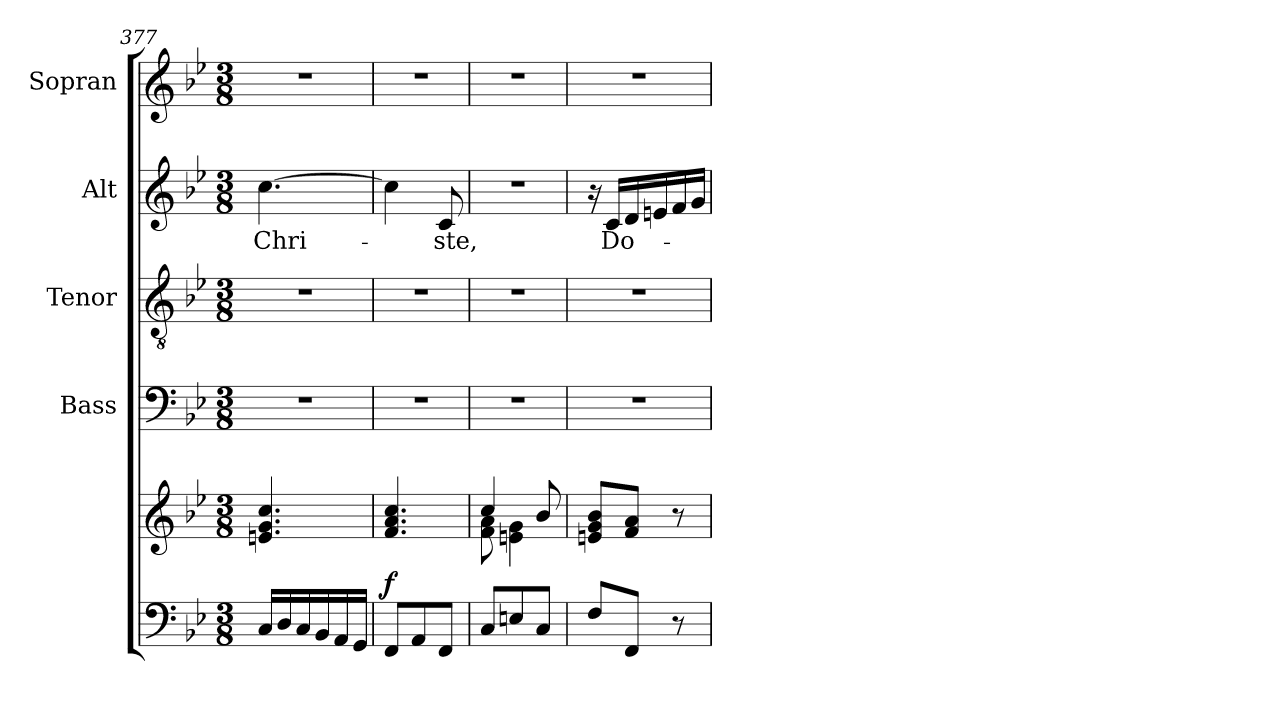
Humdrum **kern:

**kern	**kern	**dynam	**kern	**kern	**kern	**text	**kern
*part5	*part5	*part5	*part4	*part3	*part2	*part2	*part1
*staff6	*staff5	*staff5/6	*staff4	*staff3	*staff2	*staff2	*staff1
*	*	*	*I"Bass	*I"Tenor	*I"Alt	*	*I"Sopran
*	*	*	*I'B.	*I'T.	*I'A.	*	*I'S.
*clefF4	*clefG2	*	*clefF4	*clefGv2	*clefG2	*	*clefG2
*k[b-e-]	*k[b-e-]	*	*k[b-e-]	*k[b-e-]	*k[b-e-]	*	*k[b-e-]
*B-:	*B-:	*	*B-:	*B-:	*B-:	*	*B-:
*M3/8	*M3/8	*	*M3/8	*M3/8	*M3/8	*	*M3/8
=377	=377	=377	=377	=377	=377	=377	=377
!	!	!	!	!	!	!LO:LY:b	!
16C/LL	4.en/ 4.g/ 4.cc/	.	4.r	4.r	[4.cc\	Chri-	4.r
16D/	.	.	.	.	.	.	.
16C/	.	.	.	.	.	.	.
16BB-/	.	.	.	.	.	.	.
16AA/	.	.	.	.	.	.	.
16GG/JJ	.	.	.	.	.	.	.
=378	=378	=378	=378	=378	=378	=378	=378
!	!	!LO:DY:a=2	!	!	!	!	!
8FF/L	4.f/ 4.a/ 4.cc/	f	4.r	4.r	4cc\]	.	4.r
8AA/	.	.	.	.	.	.	.
!	!	!	!	!	!	!LO:LY:b	!
8FF/J	.	.	.	.	8c/	-ste,	.
!!LO:PB:g=z
=379	=379	=379	=379	=379	=379	=379	=379
*	*^	*	*	*	*	*	*
8C/L	4cc/	8f\ 8a\	.	4.r	4.r	4.r	.	4.r
8En/	.	4en\ 4g\	.	.	.	.	.	.
8C/J	8b-/	.	.	.	.	.	.	.
*	*v	*v	*	*	*	*	*	*
=380	=380	=380	=380	=380	=380	=380	=380
8F/L	8en/ 8g/ 8b-/L	.	4.r	4.r	16r	.	4.r
!	!	!	!	!	!	!LO:LY:b	!
.	.	.	.	.	16c/LL	Do-	.
8FF/J	8f/ 8a/J	.	.	.	16d/	.	.
.	.	.	.	.	16en/	.	.
8r	8r	.	.	.	16f/	.	.
.	.	.	.	.	16g/JJ	.	.
=	=	=	=	=	=	=	=
*-	*-	*-	*-	*-	*-	*-	*-
